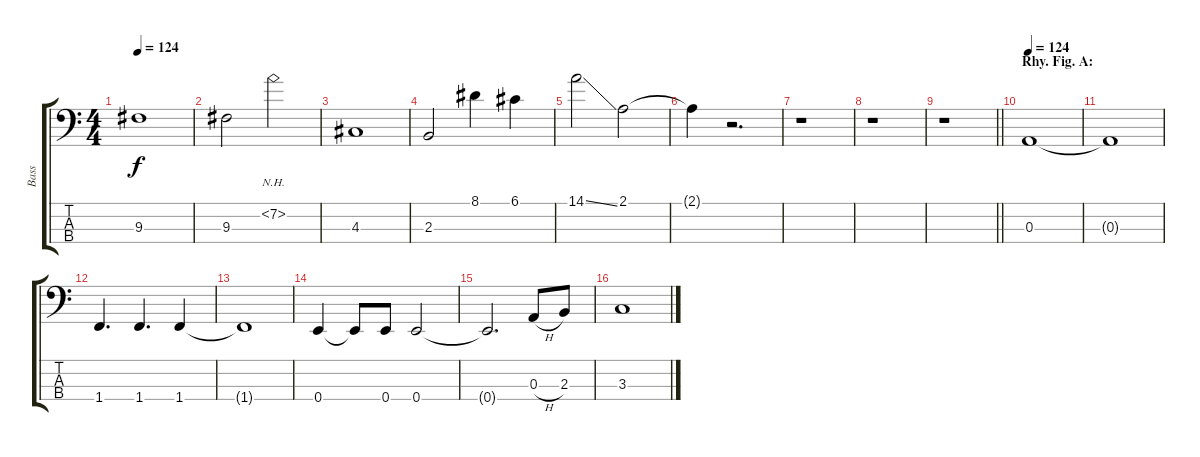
\track ("Bass" "Bass") {instrument electricbasspick}
\staff {score tabs}
\tuning (G2 D2 A1 E1) {hide}
\ts (4 4)
\tempo 124
\clef f4
\ks c
9.3.1{dy f} |
9.3.2 7.2{nh}.2 |
4.3.1 |
2.3.2 8.1.4 6.1.4 |
14.1{ss}.2 2.1.2 |
2.1{t}.4 r.2{d} |
r.1 |
r.1 |
\barLineRight lightlight
r.1 |
\section ("" "Rhy. Fig. A:")
\tempo 124
0.3.1{instrument electricbasspick} |
0.3{t}.1 |
1.4.4{d} 1.4.4{d} 1.4.4 |
1.4{t}.1 |
0.4.4 0.4{t}.8 0.4.8 0.4.2 |
0.4{t}.2{d} 0.3{h}.8 2.3.8 |
3.3.1
